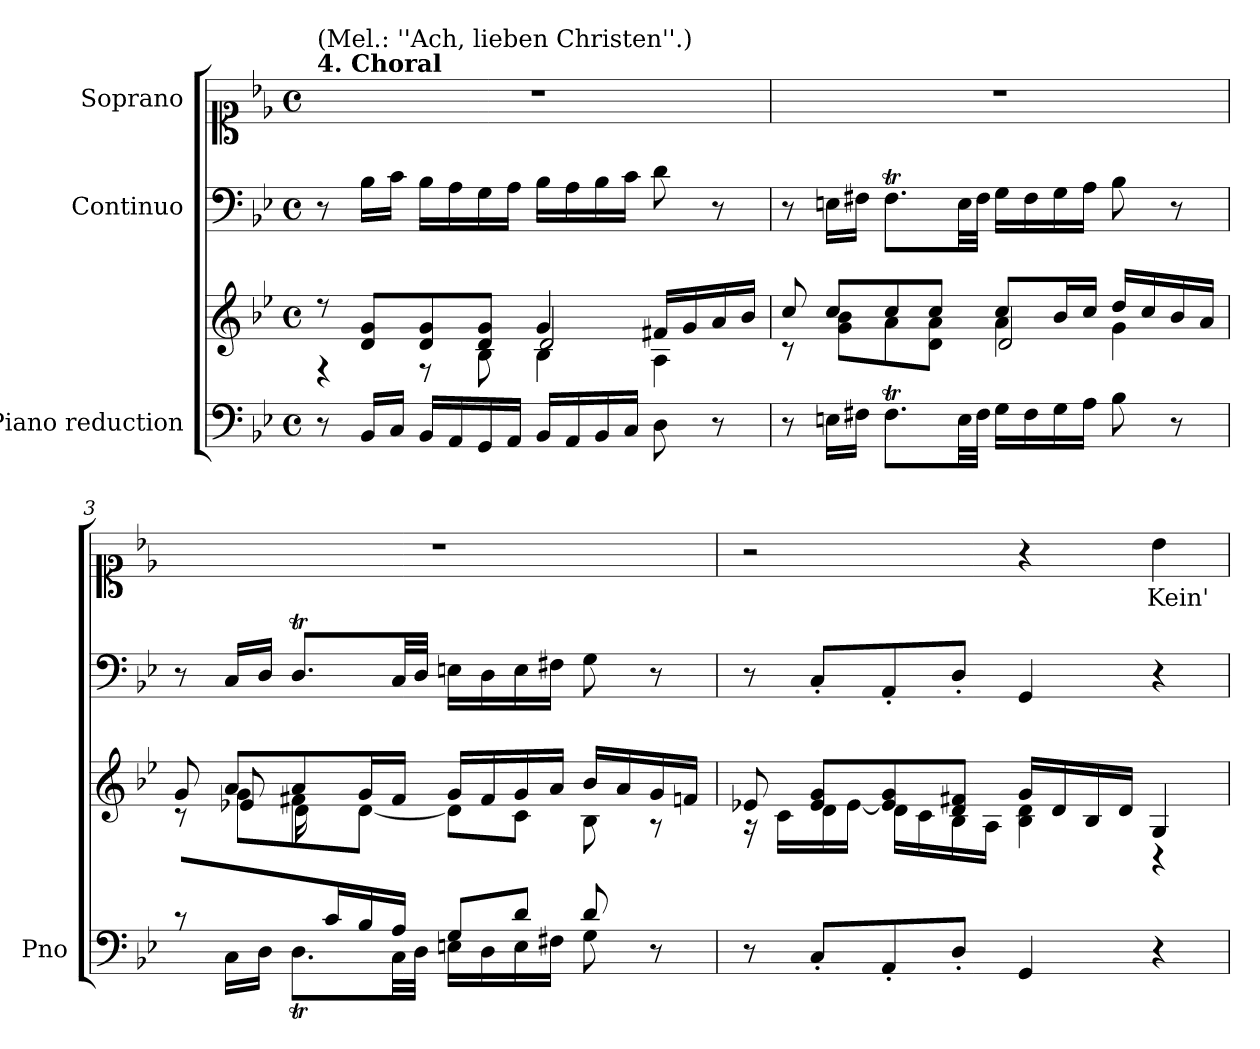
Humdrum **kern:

**kern	**kern	**kern	**kern	**text
*part3	*part3	*part2	*part1	*part1
*staff4	*staff3	*staff2	*staff1	*staff1
*I"Piano reduction	*	*I"Continuo	*I"Soprano	*
*I'Pno	*	*	*	*
*stria5	*stria5	*	*	*
*clefF4	*clefG2	*clefF4	*clefC1	*
*k[b-e-]	*k[b-e-]	*k[b-e-]	*k[b-e-]	*
*M4/4	*M4/4	*M4/4	*M4/4	*
*met(c)	*met(c)	*met(c)	*met(c)	*
=1	=1	=1	=1	=1
*	*^	*	*	*
*	*	*^	*	*	*
!	!	!	!	!	!LO:TX:a:B:t=4. Choral	!
!	!	!	!	!	!LO:TX:a:t=(Mel.&colon; ''Ach, lieben Christen''.)	!
8r	8r	4r	2ryy	8r	1r	.
16BB-/LL	8d/ 8g/L	.	.	16B-\LL	.	.
16C/JJ	.	.	.	16c\JJ	.	.
16BB-/LL	8d/ 8g/	8r	.	16B-\LL	.	.
16AA/	.	.	.	16A\	.	.
16GG/	8d/ 8g/J	8B-\	.	16G\	.	.
16AA/JJ	.	.	.	16A\JJ	.	.
16BB-/LL	4g/	4B-\	2d/	16B-\LL	.	.
16AA/	.	.	.	16A\	.	.
16BB-/	.	.	.	16B-\	.	.
16C/JJ	.	.	.	16c\JJ	.	.
8D\	16f#X/LL	4A\	.	8d\	.	.
.	16g/	.	.	.	.	.
8r	16a/	.	.	8r	.	.
.	16b-/JJ	.	.	.	.	.
=2	=2	=2	=2	=2	=2	=2
8r	8cc/	8r	2ryy	8r	1r	.
16En\LL	8cc/L	8g\ 8b-\L	.	16En\LL	.	.
16F#X\JJ	.	.	.	16F#X\JJ	.	.
8.F#t\L	8cc/	8a\	.	8.F#t\L	.	.
.	8cc/J	8d\ 8a\J	.	.	.	.
32E\LL	.	.	.	32E\LL	.	.
32F#\JJJ	.	.	.	32F#\JJJ	.	.
16G\LL	8cc/L	4a\	2d/	16G\LL	.	.
16F#\	.	.	.	16F#\	.	.
16G\	16b-/L	.	.	16G\	.	.
16A\JJ	16cc/JJ	.	.	16A\JJ	.	.
8B-\	16dd/LL	4g\	.	8B-\	.	.
.	16cc/	.	.	.	.	.
8r	16b-/	.	.	8r	.	.
.	16a/JJ	.	.	.	.	.
=3	=3	=3	=3	=3	=3	=3
*^	*	*	*	*	*	*
8r	8ryy	8g/	8r	8ryy	8r	1r	.
8.ryy	16C\LL	8a/L	8g\L	8e-X/	16C/LL	.	.
.	16D\JJ	.	.	.	16D/JJ	.	.
.	8.Dt\L	8a/	8f#X\	16d\LL	8.Dt/L	.	.
16c/	.	.	.	2ryy	.	.	.
16B-/	.	16g/L	[8d\J	.	.	.	.
16A/JJ	32C\LL	16f#/JJ	.	.	32C/LL	.	.
.	32D\JJJ	.	.	.	32D/JJJ	.	.
8G/L	16En\LL	16g/LL	8d\L]	.	16En\LL	.	.
.	16D\	16f#/	.	.	16D\	.	.
8d/J	16E\	16g/	8c\J	.	16E\	.	.
.	16F#X\JJ	16a/JJ	.	.	16F#X\JJ	.	.
8d/	8G\	16b-/LL	8B-\	.	8G\	.	.
.	.	16a/	.	8.ryy	.	.	.
8r	8ryy	16g/	8r	.	8r	.	.
.	.	16fn/JJ	.	.	.	.	.
*v	*v	*	*	*	*	*	*
*	*	*v	*v	*	*	*
=4	=4	=4	=4	=4	=4
8r	8e-X/	16r	8r	2r	.
.	.	16c\LL	.	.	.
8C'/L	8e-/ 8g/L	16d\	8C'/L	.	.
.	.	[16e-\JJ	.	.	.
8AA'/	8e-/] 8g/	16d\LL	8AA'/	.	.
.	.	16c\	.	.	.
8D'/J	8d/ 8f#X/J	16B-\	8D'/J	.	.
.	.	16A\JJ	.	.	.
4GG/	16g/LL	4B-\ 4d\	4GG/	4r	.
.	16d/	.	.	.	.
.	16B-/	.	.	.	.
.	16d/JJ	.	.	.	.
!	!	!	!	!	!LO:LY:b
4r	4G/	4r	4r	4b-\	Kein'
*	*v	*v	*	*	*
=	=	=	=	=
*-	*-	*-	*-	*-
